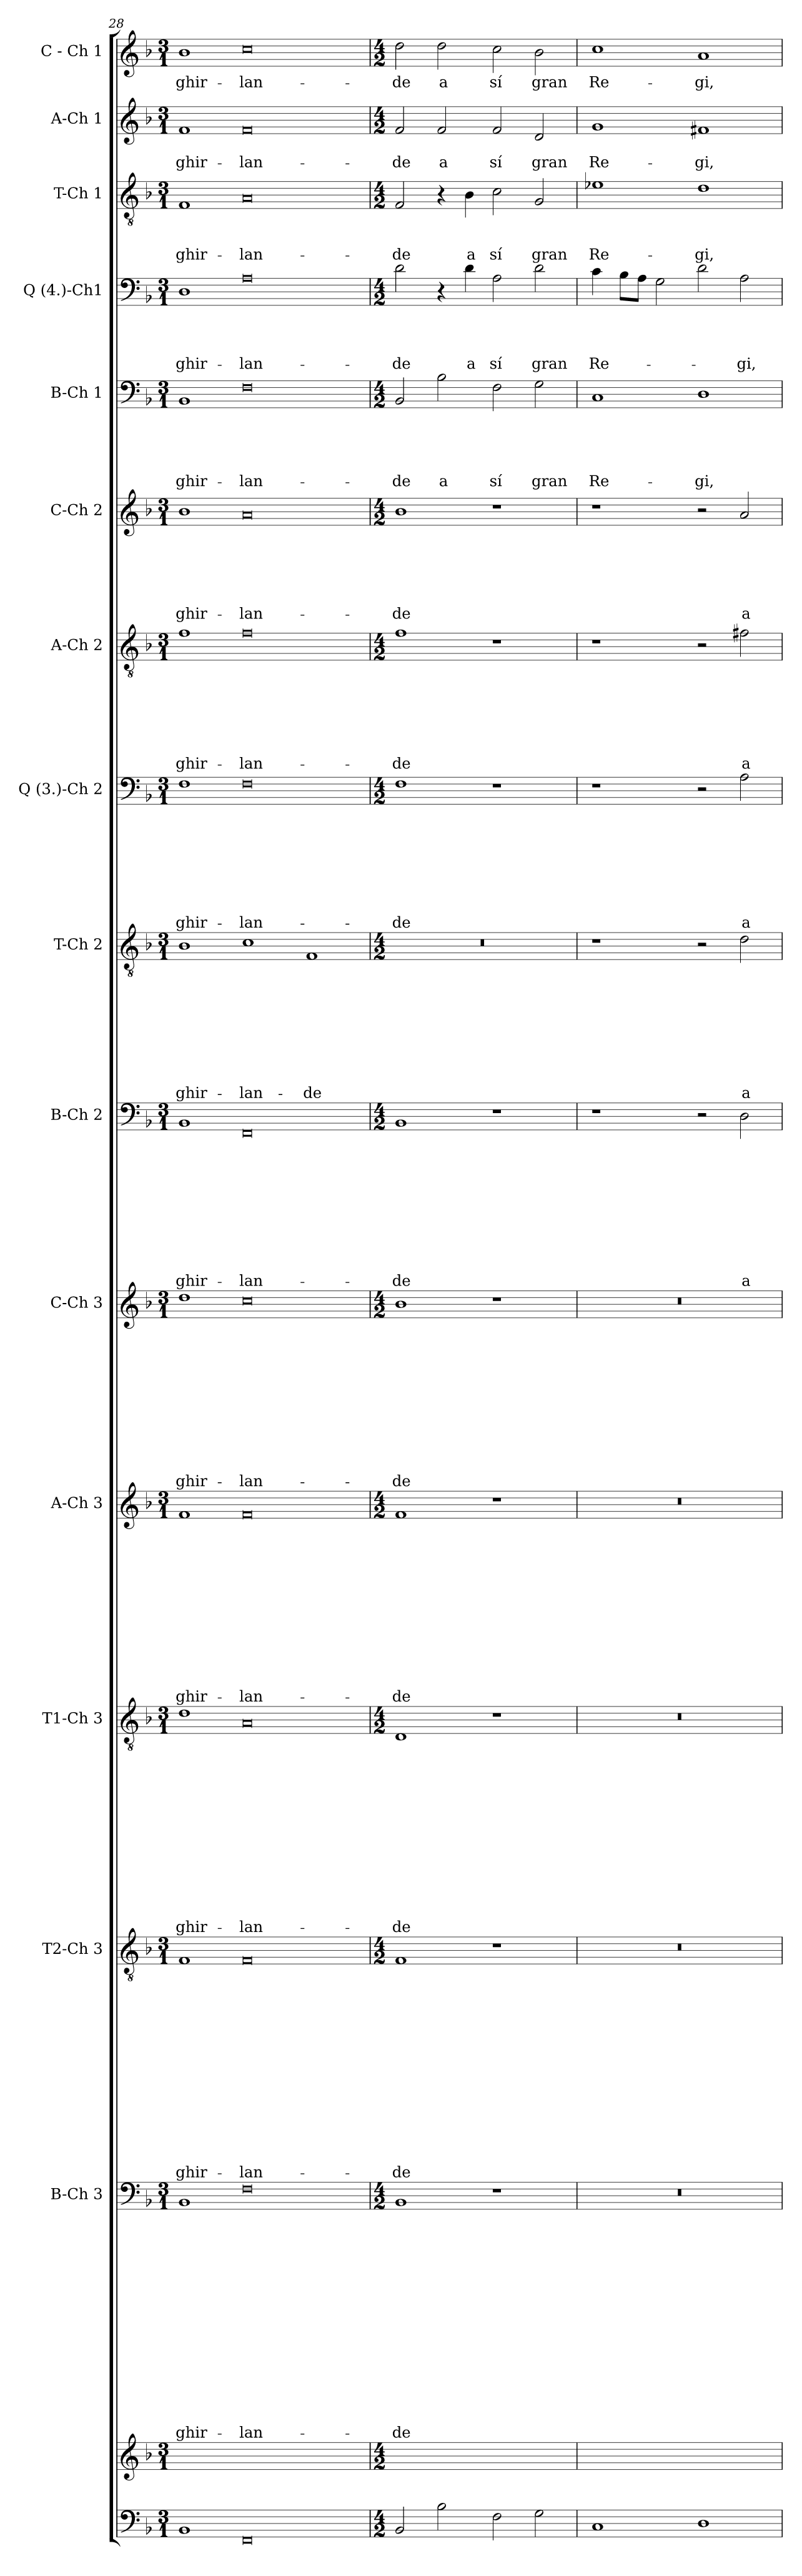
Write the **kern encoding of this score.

**kern	**kern	**kern	**text	**text	**text	**text	**text	**text	**text	**text	**text	**text	**text	**text	**text	**text	**text	**kern	**text	**text	**text	**text	**text	**text	**text	**text	**text	**text	**text	**text	**text	**text	**kern	**text	**text	**text	**text	**text	**text	**text	**text	**text	**text	**text	**text	**text	**kern	**text	**text	**text	**text	**text	**text	**text	**text	**text	**text	**text	**text	**kern	**text	**text	**text	**text	**text	**text	**text	**text	**text	**text	**text	**kern	**text	**text	**text	**text	**text	**text	**text	**text	**text	**text	**kern	**text	**text	**text	**text	**text	**text	**text	**text	**text	**kern	**text	**text	**text	**text	**text	**text	**text	**text	**kern	**text	**text	**text	**text	**text	**text	**text	**kern	**text	**text	**text	**text	**text	**text	**kern	**text	**text	**text	**text	**text	**kern	**text	**text	**text	**text	**kern	**text	**text	**text	**kern	**text	**text	**kern	**text
*part16	*part16	*part15	*part15	*part15	*part15	*part15	*part15	*part15	*part15	*part15	*part15	*part15	*part15	*part15	*part15	*part15	*part15	*part14	*part14	*part14	*part14	*part14	*part14	*part14	*part14	*part14	*part14	*part14	*part14	*part14	*part14	*part14	*part13	*part13	*part13	*part13	*part13	*part13	*part13	*part13	*part13	*part13	*part13	*part13	*part13	*part13	*part12	*part12	*part12	*part12	*part12	*part12	*part12	*part12	*part12	*part12	*part12	*part12	*part12	*part11	*part11	*part11	*part11	*part11	*part11	*part11	*part11	*part11	*part11	*part11	*part11	*part10	*part10	*part10	*part10	*part10	*part10	*part10	*part10	*part10	*part10	*part10	*part9	*part9	*part9	*part9	*part9	*part9	*part9	*part9	*part9	*part9	*part8	*part8	*part8	*part8	*part8	*part8	*part8	*part8	*part8	*part7	*part7	*part7	*part7	*part7	*part7	*part7	*part7	*part6	*part6	*part6	*part6	*part6	*part6	*part6	*part5	*part5	*part5	*part5	*part5	*part5	*part4	*part4	*part4	*part4	*part4	*part3	*part3	*part3	*part3	*part2	*part2	*part2	*part1	*part1
*staff17	*staff16	*staff15	*staff15	*staff15	*staff15	*staff15	*staff15	*staff15	*staff15	*staff15	*staff15	*staff15	*staff15	*staff15	*staff15	*staff15	*staff15	*staff14	*staff14	*staff14	*staff14	*staff14	*staff14	*staff14	*staff14	*staff14	*staff14	*staff14	*staff14	*staff14	*staff14	*staff14	*staff13	*staff13	*staff13	*staff13	*staff13	*staff13	*staff13	*staff13	*staff13	*staff13	*staff13	*staff13	*staff13	*staff13	*staff12	*staff12	*staff12	*staff12	*staff12	*staff12	*staff12	*staff12	*staff12	*staff12	*staff12	*staff12	*staff12	*staff11	*staff11	*staff11	*staff11	*staff11	*staff11	*staff11	*staff11	*staff11	*staff11	*staff11	*staff11	*staff10	*staff10	*staff10	*staff10	*staff10	*staff10	*staff10	*staff10	*staff10	*staff10	*staff10	*staff9	*staff9	*staff9	*staff9	*staff9	*staff9	*staff9	*staff9	*staff9	*staff9	*staff8	*staff8	*staff8	*staff8	*staff8	*staff8	*staff8	*staff8	*staff8	*staff7	*staff7	*staff7	*staff7	*staff7	*staff7	*staff7	*staff7	*staff6	*staff6	*staff6	*staff6	*staff6	*staff6	*staff6	*staff5	*staff5	*staff5	*staff5	*staff5	*staff5	*staff4	*staff4	*staff4	*staff4	*staff4	*staff3	*staff3	*staff3	*staff3	*staff2	*staff2	*staff2	*staff1	*staff1
*	*	*I"B-Ch 3	*	*	*	*	*	*	*	*	*	*	*	*	*	*	*	*I"T2-Ch 3	*	*	*	*	*	*	*	*	*	*	*	*	*	*	*I"T1-Ch 3	*	*	*	*	*	*	*	*	*	*	*	*	*	*I"A-Ch 3	*	*	*	*	*	*	*	*	*	*	*	*	*I"C-Ch 3	*	*	*	*	*	*	*	*	*	*	*	*I"B-Ch 2	*	*	*	*	*	*	*	*	*	*	*I"T-Ch 2	*	*	*	*	*	*	*	*	*	*I"Q (3.)-Ch 2	*	*	*	*	*	*	*	*	*I"A-Ch 2	*	*	*	*	*	*	*	*I"C-Ch 2	*	*	*	*	*	*	*I"B-Ch 1	*	*	*	*	*	*I"Q (4.)-Ch1	*	*	*	*	*I"T-Ch 1	*	*	*	*I"A-Ch 1	*	*	*I"C - Ch 1	*
*clefF4	*clefG2	*clefF4	*	*	*	*	*	*	*	*	*	*	*	*	*	*	*	*clefGv2	*	*	*	*	*	*	*	*	*	*	*	*	*	*	*clefGv2	*	*	*	*	*	*	*	*	*	*	*	*	*	*clefG2	*	*	*	*	*	*	*	*	*	*	*	*	*clefG2	*	*	*	*	*	*	*	*	*	*	*	*clefF4	*	*	*	*	*	*	*	*	*	*	*clefGv2	*	*	*	*	*	*	*	*	*	*clefF4	*	*	*	*	*	*	*	*	*clefGv2	*	*	*	*	*	*	*	*clefG2	*	*	*	*	*	*	*clefF4	*	*	*	*	*	*clefF4	*	*	*	*	*clefGv2	*	*	*	*clefG2	*	*	*clefG2	*
*k[b-]	*k[b-]	*k[b-]	*	*	*	*	*	*	*	*	*	*	*	*	*	*	*	*k[b-]	*	*	*	*	*	*	*	*	*	*	*	*	*	*	*k[b-]	*	*	*	*	*	*	*	*	*	*	*	*	*	*k[b-]	*	*	*	*	*	*	*	*	*	*	*	*	*k[b-]	*	*	*	*	*	*	*	*	*	*	*	*k[b-]	*	*	*	*	*	*	*	*	*	*	*k[b-]	*	*	*	*	*	*	*	*	*	*k[b-]	*	*	*	*	*	*	*	*	*k[b-]	*	*	*	*	*	*	*	*k[b-]	*	*	*	*	*	*	*k[b-]	*	*	*	*	*	*k[b-]	*	*	*	*	*k[b-]	*	*	*	*k[b-]	*	*	*k[b-]	*
*F:	*F:	*F:	*	*	*	*	*	*	*	*	*	*	*	*	*	*	*	*F:	*	*	*	*	*	*	*	*	*	*	*	*	*	*	*F:	*	*	*	*	*	*	*	*	*	*	*	*	*	*F:	*	*	*	*	*	*	*	*	*	*	*	*	*F:	*	*	*	*	*	*	*	*	*	*	*	*F:	*	*	*	*	*	*	*	*	*	*	*F:	*	*	*	*	*	*	*	*	*	*F:	*	*	*	*	*	*	*	*	*F:	*	*	*	*	*	*	*	*F:	*	*	*	*	*	*	*F:	*	*	*	*	*	*F:	*	*	*	*	*F:	*	*	*	*F:	*	*	*F:	*
*M3/1	*M3/1	*M3/1	*	*	*	*	*	*	*	*	*	*	*	*	*	*	*	*M3/1	*	*	*	*	*	*	*	*	*	*	*	*	*	*	*M3/1	*	*	*	*	*	*	*	*	*	*	*	*	*	*M3/1	*	*	*	*	*	*	*	*	*	*	*	*	*M3/1	*	*	*	*	*	*	*	*	*	*	*	*M3/1	*	*	*	*	*	*	*	*	*	*	*M3/1	*	*	*	*	*	*	*	*	*	*M3/1	*	*	*	*	*	*	*	*	*M3/1	*	*	*	*	*	*	*	*M3/1	*	*	*	*	*	*	*M3/1	*	*	*	*	*	*M3/1	*	*	*	*	*M3/1	*	*	*	*M3/1	*	*	*M3/1	*
=28	=28	=28	=28	=28	=28	=28	=28	=28	=28	=28	=28	=28	=28	=28	=28	=28	=28	=28	=28	=28	=28	=28	=28	=28	=28	=28	=28	=28	=28	=28	=28	=28	=28	=28	=28	=28	=28	=28	=28	=28	=28	=28	=28	=28	=28	=28	=28	=28	=28	=28	=28	=28	=28	=28	=28	=28	=28	=28	=28	=28	=28	=28	=28	=28	=28	=28	=28	=28	=28	=28	=28	=28	=28	=28	=28	=28	=28	=28	=28	=28	=28	=28	=28	=28	=28	=28	=28	=28	=28	=28	=28	=28	=28	=28	=28	=28	=28	=28	=28	=28	=28	=28	=28	=28	=28	=28	=28	=28	=28	=28	=28	=28	=28	=28	=28	=28	=28	=28	=28	=28	=28	=28	=28	=28	=28	=28	=28	=28	=28	=28	=28	=28	=28	=28	=28	=28
!	!	!	!	!	!	!	!	!	!	!	!	!	!	!	!	!	!LO:LY:b	!	!	!	!	!	!	!	!	!	!	!	!	!	!	!LO:LY:b	!	!	!	!	!	!	!	!	!	!	!	!	!	!LO:LY:b	!	!	!	!	!	!	!	!	!	!	!	!	!LO:LY:b	!	!	!	!	!	!	!	!	!	!	!	!LO:LY:b	!	!	!	!	!	!	!	!	!	!	!LO:LY:b	!	!	!	!	!	!	!	!	!	!LO:LY:b	!	!	!	!	!	!	!	!	!LO:LY:b	!	!	!	!	!	!	!	!LO:LY:b	!	!	!	!	!	!	!LO:LY:b	!	!	!	!	!	!LO:LY:b	!	!	!	!	!LO:LY:b	!	!	!	!LO:LY:b	!	!	!LO:LY:b	!	!LO:LY:b
1BB-	0.ryy	1BB-	.	.	.	.	.	.	.	.	.	.	.	.	.	.	ghir-	1F	.	.	.	.	.	.	.	.	.	.	.	.	.	ghir-	1d	.	.	.	.	.	.	.	.	.	.	.	.	ghir-	1f	.	.	.	.	.	.	.	.	.	.	.	ghir-	1dd	.	.	.	.	.	.	.	.	.	.	ghir-	1BB-	.	.	.	.	.	.	.	.	.	ghir-	1B-	.	.	.	.	.	.	.	.	ghir-	1F	.	.	.	.	.	.	.	ghir-	1f	.	.	.	.	.	.	ghir-	1b-	.	.	.	.	.	ghir-	1BB-	.	.	.	.	ghir-	1D	.	.	.	ghir-	1F	.	.	ghir-	1f	.	ghir-	1b-	ghir-
!	!	!	!	!	!	!	!	!	!	!	!	!	!	!	!	!	!LO:LY:b	!	!	!	!	!	!	!	!	!	!	!	!	!	!	!LO:LY:b	!	!	!	!	!	!	!	!	!	!	!	!	!	!LO:LY:b	!	!	!	!	!	!	!	!	!	!	!	!	!LO:LY:b	!	!	!	!	!	!	!	!	!	!	!	!LO:LY:b	!	!	!	!	!	!	!	!	!	!	!LO:LY:b	!	!	!	!	!	!	!	!	!	!LO:LY:b	!	!	!	!	!	!	!	!	!LO:LY:b	!	!	!	!	!	!	!	!LO:LY:b	!	!	!	!	!	!	!LO:LY:b	!	!	!	!	!	!LO:LY:b	!	!	!	!	!LO:LY:b	!	!	!	!LO:LY:b	!	!	!LO:LY:b	!	!LO:LY:b
0FF	.	0F	.	.	.	.	.	.	.	.	.	.	.	.	.	.	-lan-	0F	.	.	.	.	.	.	.	.	.	.	.	.	.	-lan-	0A	.	.	.	.	.	.	.	.	.	.	.	.	-lan-	0f	.	.	.	.	.	.	.	.	.	.	.	-lan-	0cc	.	.	.	.	.	.	.	.	.	.	-lan-	0FF	.	.	.	.	.	.	.	.	.	-lan-	1c	.	.	.	.	.	.	.	.	-lan-	0F	.	.	.	.	.	.	.	-lan-	0f	.	.	.	.	.	.	-lan-	0a	.	.	.	.	.	-lan-	0F	.	.	.	.	-lan-	0A	.	.	.	-lan-	0A	.	.	-lan-	0f	.	-lan-	0cc	-lan-
!	!	!	!	!	!	!	!	!	!	!	!	!	!	!	!	!	!	!	!	!	!	!	!	!	!	!	!	!	!	!	!	!	!	!	!	!	!	!	!	!	!	!	!	!	!	!	!	!	!	!	!	!	!	!	!	!	!	!	!	!	!	!	!	!	!	!	!	!	!	!	!	!	!	!	!	!	!	!	!	!	!	!	!	!	!	!	!	!	!	!	!	!LO:LY:b	!	!	!	!	!	!	!	!	!	!	!	!	!	!	!	!	!	!	!	!	!	!	!	!	!	!	!	!	!	!	!	!	!	!	!	!	!	!	!	!	!	!	!	!
.	.	.	.	.	.	.	.	.	.	.	.	.	.	.	.	.	.	.	.	.	.	.	.	.	.	.	.	.	.	.	.	.	.	.	.	.	.	.	.	.	.	.	.	.	.	.	.	.	.	.	.	.	.	.	.	.	.	.	.	.	.	.	.	.	.	.	.	.	.	.	.	.	.	.	.	.	.	.	.	.	.	.	1F	.	.	.	.	.	.	.	.	-de	.	.	.	.	.	.	.	.	.	.	.	.	.	.	.	.	.	.	.	.	.	.	.	.	.	.	.	.	.	.	.	.	.	.	.	.	.	.	.	.	.	.	.	.
=29	=29	=29	=29	=29	=29	=29	=29	=29	=29	=29	=29	=29	=29	=29	=29	=29	=29	=29	=29	=29	=29	=29	=29	=29	=29	=29	=29	=29	=29	=29	=29	=29	=29	=29	=29	=29	=29	=29	=29	=29	=29	=29	=29	=29	=29	=29	=29	=29	=29	=29	=29	=29	=29	=29	=29	=29	=29	=29	=29	=29	=29	=29	=29	=29	=29	=29	=29	=29	=29	=29	=29	=29	=29	=29	=29	=29	=29	=29	=29	=29	=29	=29	=29	=29	=29	=29	=29	=29	=29	=29	=29	=29	=29	=29	=29	=29	=29	=29	=29	=29	=29	=29	=29	=29	=29	=29	=29	=29	=29	=29	=29	=29	=29	=29	=29	=29	=29	=29	=29	=29	=29	=29	=29	=29	=29	=29	=29	=29	=29	=29	=29	=29	=29	=29	=29	=29
*M4/2	*M4/2	*M4/2	*	*	*	*	*	*	*	*	*	*	*	*	*	*	*	*M4/2	*	*	*	*	*	*	*	*	*	*	*	*	*	*	*M4/2	*	*	*	*	*	*	*	*	*	*	*	*	*	*M4/2	*	*	*	*	*	*	*	*	*	*	*	*	*M4/2	*	*	*	*	*	*	*	*	*	*	*	*M4/2	*	*	*	*	*	*	*	*	*	*	*M4/2	*	*	*	*	*	*	*	*	*	*M4/2	*	*	*	*	*	*	*	*	*M4/2	*	*	*	*	*	*	*	*M4/2	*	*	*	*	*	*	*M4/2	*	*	*	*	*	*M4/2	*	*	*	*	*M4/2	*	*	*	*M4/2	*	*	*M4/2	*
!	!	!	!	!	!	!	!	!	!	!	!	!	!	!	!	!	!LO:LY:b	!	!	!	!	!	!	!	!	!	!	!	!	!	!	!LO:LY:b	!	!	!	!	!	!	!	!	!	!	!	!	!	!LO:LY:b	!	!	!	!	!	!	!	!	!	!	!	!	!LO:LY:b	!	!	!	!	!	!	!	!	!	!	!	!LO:LY:b	!	!	!	!	!	!	!	!	!	!	!LO:LY:b	!	!	!	!	!	!	!	!	!	!	!	!	!	!	!	!	!	!	!LO:LY:b	!	!	!	!	!	!	!	!LO:LY:b	!	!	!	!	!	!	!LO:LY:b	!	!	!	!	!	!LO:LY:b	!	!	!	!	!LO:LY:b	!	!	!	!LO:LY:b	!	!	!LO:LY:b	!	!LO:LY:b
2BB-/	0ryy	1BB-	.	.	.	.	.	.	.	.	.	.	.	.	.	.	-de	1F	.	.	.	.	.	.	.	.	.	.	.	.	.	-de	1D	.	.	.	.	.	.	.	.	.	.	.	.	-de	1f	.	.	.	.	.	.	.	.	.	.	.	-de	1b-	.	.	.	.	.	.	.	.	.	.	-de	1BB-	.	.	.	.	.	.	.	.	.	-de	0r	.	.	.	.	.	.	.	.	.	1F	.	.	.	.	.	.	.	-de	1f	.	.	.	.	.	.	-de	1b-	.	.	.	.	.	-de	2BB-/	.	.	.	.	-de	2d\	.	.	.	-de	2F/	.	.	-de	2f/	.	-de	2dd\	-de
!	!	!	!	!	!	!	!	!	!	!	!	!	!	!	!	!	!	!	!	!	!	!	!	!	!	!	!	!	!	!	!	!	!	!	!	!	!	!	!	!	!	!	!	!	!	!	!	!	!	!	!	!	!	!	!	!	!	!	!	!	!	!	!	!	!	!	!	!	!	!	!	!	!	!	!	!	!	!	!	!	!	!	!	!	!	!	!	!	!	!	!	!	!	!	!	!	!	!	!	!	!	!	!	!	!	!	!	!	!	!	!	!	!	!	!	!	!	!	!	!	!	!LO:LY:b	!	!	!	!	!	!	!	!	!	!	!	!LO:LY:b	!	!LO:LY:b
2B-\	.	.	.	.	.	.	.	.	.	.	.	.	.	.	.	.	.	.	.	.	.	.	.	.	.	.	.	.	.	.	.	.	.	.	.	.	.	.	.	.	.	.	.	.	.	.	.	.	.	.	.	.	.	.	.	.	.	.	.	.	.	.	.	.	.	.	.	.	.	.	.	.	.	.	.	.	.	.	.	.	.	.	.	.	.	.	.	.	.	.	.	.	.	.	.	.	.	.	.	.	.	.	.	.	.	.	.	.	.	.	.	.	.	.	.	.	2B-\	.	.	.	.	a	4r	.	.	.	.	4r	.	.	.	2f/	.	a	2dd\	a
!	!	!	!	!	!	!	!	!	!	!	!	!	!	!	!	!	!	!	!	!	!	!	!	!	!	!	!	!	!	!	!	!	!	!	!	!	!	!	!	!	!	!	!	!	!	!	!	!	!	!	!	!	!	!	!	!	!	!	!	!	!	!	!	!	!	!	!	!	!	!	!	!	!	!	!	!	!	!	!	!	!	!	!	!	!	!	!	!	!	!	!	!	!	!	!	!	!	!	!	!	!	!	!	!	!	!	!	!	!	!	!	!	!	!	!	!	!	!	!	!	!	!	!	!	!	!	!LO:LY:b	!	!	!	!LO:LY:b	!	!	!	!	!
.	.	.	.	.	.	.	.	.	.	.	.	.	.	.	.	.	.	.	.	.	.	.	.	.	.	.	.	.	.	.	.	.	.	.	.	.	.	.	.	.	.	.	.	.	.	.	.	.	.	.	.	.	.	.	.	.	.	.	.	.	.	.	.	.	.	.	.	.	.	.	.	.	.	.	.	.	.	.	.	.	.	.	.	.	.	.	.	.	.	.	.	.	.	.	.	.	.	.	.	.	.	.	.	.	.	.	.	.	.	.	.	.	.	.	.	.	.	.	.	.	.	.	4d\	.	.	.	a	4B-\	.	.	a	.	.	.	.	.
!	!	!	!	!	!	!	!	!	!	!	!	!	!	!	!	!	!	!	!	!	!	!	!	!	!	!	!	!	!	!	!	!	!	!	!	!	!	!	!	!	!	!	!	!	!	!	!	!	!	!	!	!	!	!	!	!	!	!	!	!	!	!	!	!	!	!	!	!	!	!	!	!	!	!	!	!	!	!	!	!	!	!	!	!	!	!	!	!	!	!	!	!	!	!	!	!	!	!	!	!	!	!	!	!	!	!	!	!	!	!	!	!	!	!	!	!	!	!	!	!	!	!LO:LY:b	!	!	!	!	!LO:LY:b	!	!	!	!LO:LY:b	!	!	!LO:LY:b	!	!LO:LY:b
2F\	.	1r	.	.	.	.	.	.	.	.	.	.	.	.	.	.	.	1r	.	.	.	.	.	.	.	.	.	.	.	.	.	.	1r	.	.	.	.	.	.	.	.	.	.	.	.	.	1r	.	.	.	.	.	.	.	.	.	.	.	.	1r	.	.	.	.	.	.	.	.	.	.	.	1r	.	.	.	.	.	.	.	.	.	.	.	.	.	.	.	.	.	.	.	.	1r	.	.	.	.	.	.	.	.	1r	.	.	.	.	.	.	.	1r	.	.	.	.	.	.	2F\	.	.	.	.	sí	2A\	.	.	.	sí	2c\	.	.	sí	2f/	.	sí	2cc\	sí
!	!	!	!	!	!	!	!	!	!	!	!	!	!	!	!	!	!	!	!	!	!	!	!	!	!	!	!	!	!	!	!	!	!	!	!	!	!	!	!	!	!	!	!	!	!	!	!	!	!	!	!	!	!	!	!	!	!	!	!	!	!	!	!	!	!	!	!	!	!	!	!	!	!	!	!	!	!	!	!	!	!	!	!	!	!	!	!	!	!	!	!	!	!	!	!	!	!	!	!	!	!	!	!	!	!	!	!	!	!	!	!	!	!	!	!	!	!	!	!	!	!	!LO:LY:b	!	!	!	!	!LO:LY:b	!	!	!	!LO:LY:b	!	!	!LO:LY:b	!	!LO:LY:b
2G\	.	.	.	.	.	.	.	.	.	.	.	.	.	.	.	.	.	.	.	.	.	.	.	.	.	.	.	.	.	.	.	.	.	.	.	.	.	.	.	.	.	.	.	.	.	.	.	.	.	.	.	.	.	.	.	.	.	.	.	.	.	.	.	.	.	.	.	.	.	.	.	.	.	.	.	.	.	.	.	.	.	.	.	.	.	.	.	.	.	.	.	.	.	.	.	.	.	.	.	.	.	.	.	.	.	.	.	.	.	.	.	.	.	.	.	.	2G\	.	.	.	.	gran	2d\	.	.	.	gran	2G/	.	.	gran	2d/	.	gran	2b-\	gran
=30	=30	=30	=30	=30	=30	=30	=30	=30	=30	=30	=30	=30	=30	=30	=30	=30	=30	=30	=30	=30	=30	=30	=30	=30	=30	=30	=30	=30	=30	=30	=30	=30	=30	=30	=30	=30	=30	=30	=30	=30	=30	=30	=30	=30	=30	=30	=30	=30	=30	=30	=30	=30	=30	=30	=30	=30	=30	=30	=30	=30	=30	=30	=30	=30	=30	=30	=30	=30	=30	=30	=30	=30	=30	=30	=30	=30	=30	=30	=30	=30	=30	=30	=30	=30	=30	=30	=30	=30	=30	=30	=30	=30	=30	=30	=30	=30	=30	=30	=30	=30	=30	=30	=30	=30	=30	=30	=30	=30	=30	=30	=30	=30	=30	=30	=30	=30	=30	=30	=30	=30	=30	=30	=30	=30	=30	=30	=30	=30	=30	=30	=30	=30	=30	=30	=30	=30
!	!	!	!	!	!	!	!	!	!	!	!	!	!	!	!	!	!	!	!	!	!	!	!	!	!	!	!	!	!	!	!	!	!	!	!	!	!	!	!	!	!	!	!	!	!	!	!	!	!	!	!	!	!	!	!	!	!	!	!	!	!	!	!	!	!	!	!	!	!	!	!	!	!	!	!	!	!	!	!	!	!	!	!	!	!	!	!	!	!	!	!	!	!	!	!	!	!	!	!	!	!	!	!	!	!	!	!	!	!	!	!	!	!	!	!	!	!	!	!	!	!	!LO:LY:b	!	!	!	!	!LO:LY:b	!	!	!	!LO:LY:b	!	!	!LO:LY:b	!	!LO:LY:b
1C	0ryy	0r	.	.	.	.	.	.	.	.	.	.	.	.	.	.	.	0r	.	.	.	.	.	.	.	.	.	.	.	.	.	.	0r	.	.	.	.	.	.	.	.	.	.	.	.	.	0r	.	.	.	.	.	.	.	.	.	.	.	.	0r	.	.	.	.	.	.	.	.	.	.	.	1r	.	.	.	.	.	.	.	.	.	.	1r	.	.	.	.	.	.	.	.	.	1r	.	.	.	.	.	.	.	.	1r	.	.	.	.	.	.	.	1r	.	.	.	.	.	.	1C	.	.	.	.	Re-	4c\	.	.	.	Re-	1e-X	.	.	Re-	1g	.	Re-	1cc	Re-
.	.	.	.	.	.	.	.	.	.	.	.	.	.	.	.	.	.	.	.	.	.	.	.	.	.	.	.	.	.	.	.	.	.	.	.	.	.	.	.	.	.	.	.	.	.	.	.	.	.	.	.	.	.	.	.	.	.	.	.	.	.	.	.	.	.	.	.	.	.	.	.	.	.	.	.	.	.	.	.	.	.	.	.	.	.	.	.	.	.	.	.	.	.	.	.	.	.	.	.	.	.	.	.	.	.	.	.	.	.	.	.	.	.	.	.	.	.	.	.	.	.	.	8B-\L	.	.	.	.	.	.	.	.	.	.	.	.	.
.	.	.	.	.	.	.	.	.	.	.	.	.	.	.	.	.	.	.	.	.	.	.	.	.	.	.	.	.	.	.	.	.	.	.	.	.	.	.	.	.	.	.	.	.	.	.	.	.	.	.	.	.	.	.	.	.	.	.	.	.	.	.	.	.	.	.	.	.	.	.	.	.	.	.	.	.	.	.	.	.	.	.	.	.	.	.	.	.	.	.	.	.	.	.	.	.	.	.	.	.	.	.	.	.	.	.	.	.	.	.	.	.	.	.	.	.	.	.	.	.	.	.	8A\J	.	.	.	.	.	.	.	.	.	.	.	.	.
.	.	.	.	.	.	.	.	.	.	.	.	.	.	.	.	.	.	.	.	.	.	.	.	.	.	.	.	.	.	.	.	.	.	.	.	.	.	.	.	.	.	.	.	.	.	.	.	.	.	.	.	.	.	.	.	.	.	.	.	.	.	.	.	.	.	.	.	.	.	.	.	.	.	.	.	.	.	.	.	.	.	.	.	.	.	.	.	.	.	.	.	.	.	.	.	.	.	.	.	.	.	.	.	.	.	.	.	.	.	.	.	.	.	.	.	.	.	.	.	.	.	.	2G\	.	.	.	.	.	.	.	.	.	.	.	.	.
!	!	!	!	!	!	!	!	!	!	!	!	!	!	!	!	!	!	!	!	!	!	!	!	!	!	!	!	!	!	!	!	!	!	!	!	!	!	!	!	!	!	!	!	!	!	!	!	!	!	!	!	!	!	!	!	!	!	!	!	!	!	!	!	!	!	!	!	!	!	!	!	!	!	!	!	!	!	!	!	!	!	!	!	!	!	!	!	!	!	!	!	!	!	!	!	!	!	!	!	!	!	!	!	!	!	!	!	!	!	!	!	!	!	!	!	!	!	!	!	!	!	!LO:LY:b	!	!	!	!	!	!	!	!	!LO:LY:b	!	!	!LO:LY:b	!	!LO:LY:b
1D	.	.	.	.	.	.	.	.	.	.	.	.	.	.	.	.	.	.	.	.	.	.	.	.	.	.	.	.	.	.	.	.	.	.	.	.	.	.	.	.	.	.	.	.	.	.	.	.	.	.	.	.	.	.	.	.	.	.	.	.	.	.	.	.	.	.	.	.	.	.	.	2r	.	.	.	.	.	.	.	.	.	.	2r	.	.	.	.	.	.	.	.	.	2r	.	.	.	.	.	.	.	.	2r	.	.	.	.	.	.	.	2r	.	.	.	.	.	.	1D	.	.	.	.	-gi,	2d\	.	.	.	.	1d	.	.	-gi,	1f#X	.	-gi,	1a	-gi,
!	!	!	!	!	!	!	!	!	!	!	!	!	!	!	!	!	!	!	!	!	!	!	!	!	!	!	!	!	!	!	!	!	!	!	!	!	!	!	!	!	!	!	!	!	!	!	!	!	!	!	!	!	!	!	!	!	!	!	!	!	!	!	!	!	!	!	!	!	!	!	!	!	!	!	!	!	!	!	!	!	!	!LO:LY:b	!	!	!	!	!	!	!	!	!	!LO:LY:b	!	!	!	!	!	!	!	!	!LO:LY:b	!	!	!	!	!	!	!	!LO:LY:b	!	!	!	!	!	!	!LO:LY:b	!	!	!	!	!	!	!	!	!	!	!LO:LY:b	!	!	!	!	!	!	!	!	!
.	.	.	.	.	.	.	.	.	.	.	.	.	.	.	.	.	.	.	.	.	.	.	.	.	.	.	.	.	.	.	.	.	.	.	.	.	.	.	.	.	.	.	.	.	.	.	.	.	.	.	.	.	.	.	.	.	.	.	.	.	.	.	.	.	.	.	.	.	.	.	.	2D\	.	.	.	.	.	.	.	.	.	a	2d\	.	.	.	.	.	.	.	.	a	2A\	.	.	.	.	.	.	.	a	2f#X\	.	.	.	.	.	.	a	2a/	.	.	.	.	.	a	.	.	.	.	.	.	2A\	.	.	.	-gi,	.	.	.	.	.	.	.	.	.
=	=	=	=	=	=	=	=	=	=	=	=	=	=	=	=	=	=	=	=	=	=	=	=	=	=	=	=	=	=	=	=	=	=	=	=	=	=	=	=	=	=	=	=	=	=	=	=	=	=	=	=	=	=	=	=	=	=	=	=	=	=	=	=	=	=	=	=	=	=	=	=	=	=	=	=	=	=	=	=	=	=	=	=	=	=	=	=	=	=	=	=	=	=	=	=	=	=	=	=	=	=	=	=	=	=	=	=	=	=	=	=	=	=	=	=	=	=	=	=	=	=	=	=	=	=	=	=	=	=	=	=	=	=	=	=	=
*-	*-	*-	*-	*-	*-	*-	*-	*-	*-	*-	*-	*-	*-	*-	*-	*-	*-	*-	*-	*-	*-	*-	*-	*-	*-	*-	*-	*-	*-	*-	*-	*-	*-	*-	*-	*-	*-	*-	*-	*-	*-	*-	*-	*-	*-	*-	*-	*-	*-	*-	*-	*-	*-	*-	*-	*-	*-	*-	*-	*-	*-	*-	*-	*-	*-	*-	*-	*-	*-	*-	*-	*-	*-	*-	*-	*-	*-	*-	*-	*-	*-	*-	*-	*-	*-	*-	*-	*-	*-	*-	*-	*-	*-	*-	*-	*-	*-	*-	*-	*-	*-	*-	*-	*-	*-	*-	*-	*-	*-	*-	*-	*-	*-	*-	*-	*-	*-	*-	*-	*-	*-	*-	*-	*-	*-	*-	*-	*-	*-	*-	*-	*-	*-	*-	*-	*-
